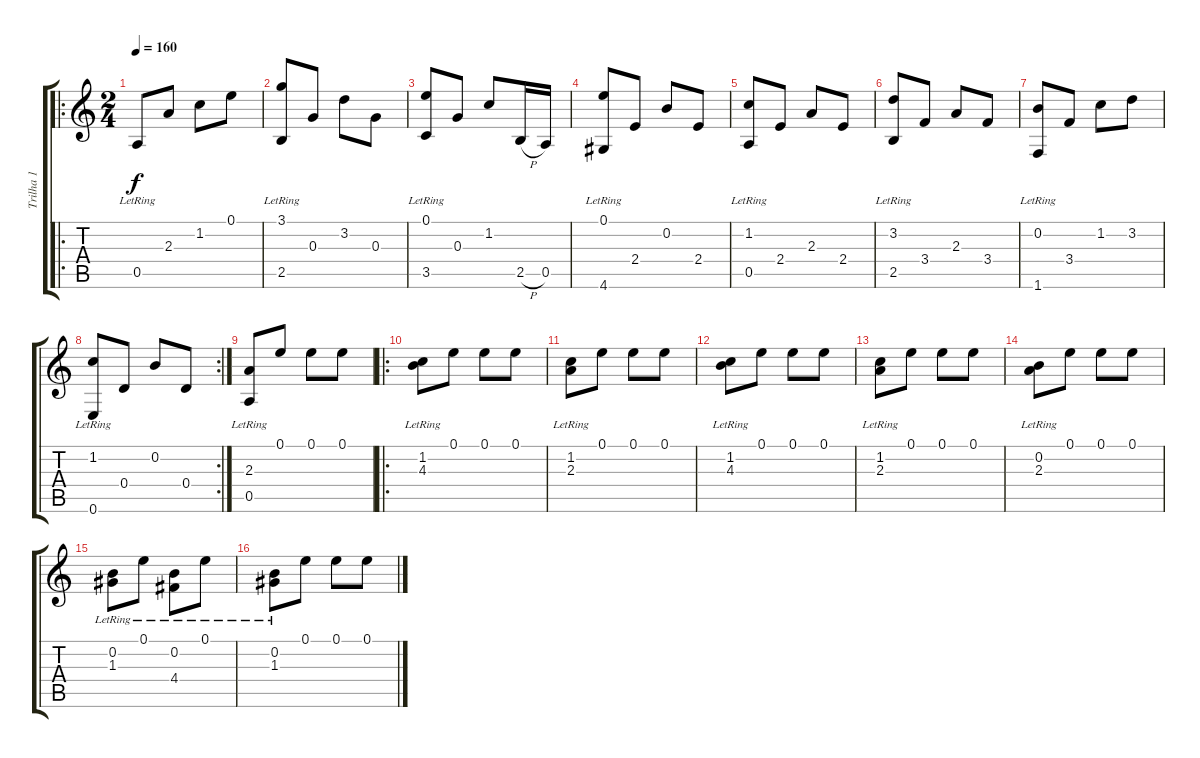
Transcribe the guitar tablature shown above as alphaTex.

\track ("Trilha 1" "Trilha 1") {instrument acousticguitarnylon}
\staff {score tabs}
\tuning (E4 B3 G3 D3 A2 E2) {hide}
\ro
\ts (2 4)
\tempo 160
\clef g2
\ks c
0.5{lr}.8{dy f} 2.3.8 1.2.8 0.1.8 |
(3.1{lr} 2.5{lr}).8 0.3.8 3.2.8 0.3.8 |
(0.1{lr} 3.5{lr}).8 0.3.8 1.2.8 2.5{h}.16 0.5.16 |
(0.1{lr} 4.6{lr}).8 2.4.8 0.2.8 2.4.8 |
(1.2{lr} 0.5{lr}).8 2.4.8 2.3.8 2.4.8 |
(3.2{lr} 2.5{lr}).8 3.4.8 2.3.8 3.4.8 |
(0.2{lr} 1.6{lr}).8 3.4.8 1.2.8 3.2.8 |
\rc 2
(1.2{lr} 0.6{lr}).8 0.4.8 0.2.8 0.4.8 |
(2.3{lr} 0.5{lr}).8 0.1.8 0.1.8 0.1.8 |
\ro
(1.2{lr} 4.3{lr}).8 0.1.8 0.1.8 0.1.8 |
(1.2{lr} 2.3{lr}).8 0.1.8 0.1.8 0.1.8 |
(1.2{lr} 4.3{lr}).8 0.1.8 0.1.8 0.1.8 |
(1.2{lr} 2.3{lr}).8 0.1.8 0.1.8 0.1.8 |
(0.2{lr} 2.3{lr}).8 0.1.8 0.1.8 0.1.8 |
(0.2{lr} 1.3{lr}).8 0.1{lr}.8 (0.2{lr} 4.4{lr}).8 0.1{lr}.8 |
(0.2{lr} 1.3{lr}).8 0.1.8 0.1.8 0.1.8
